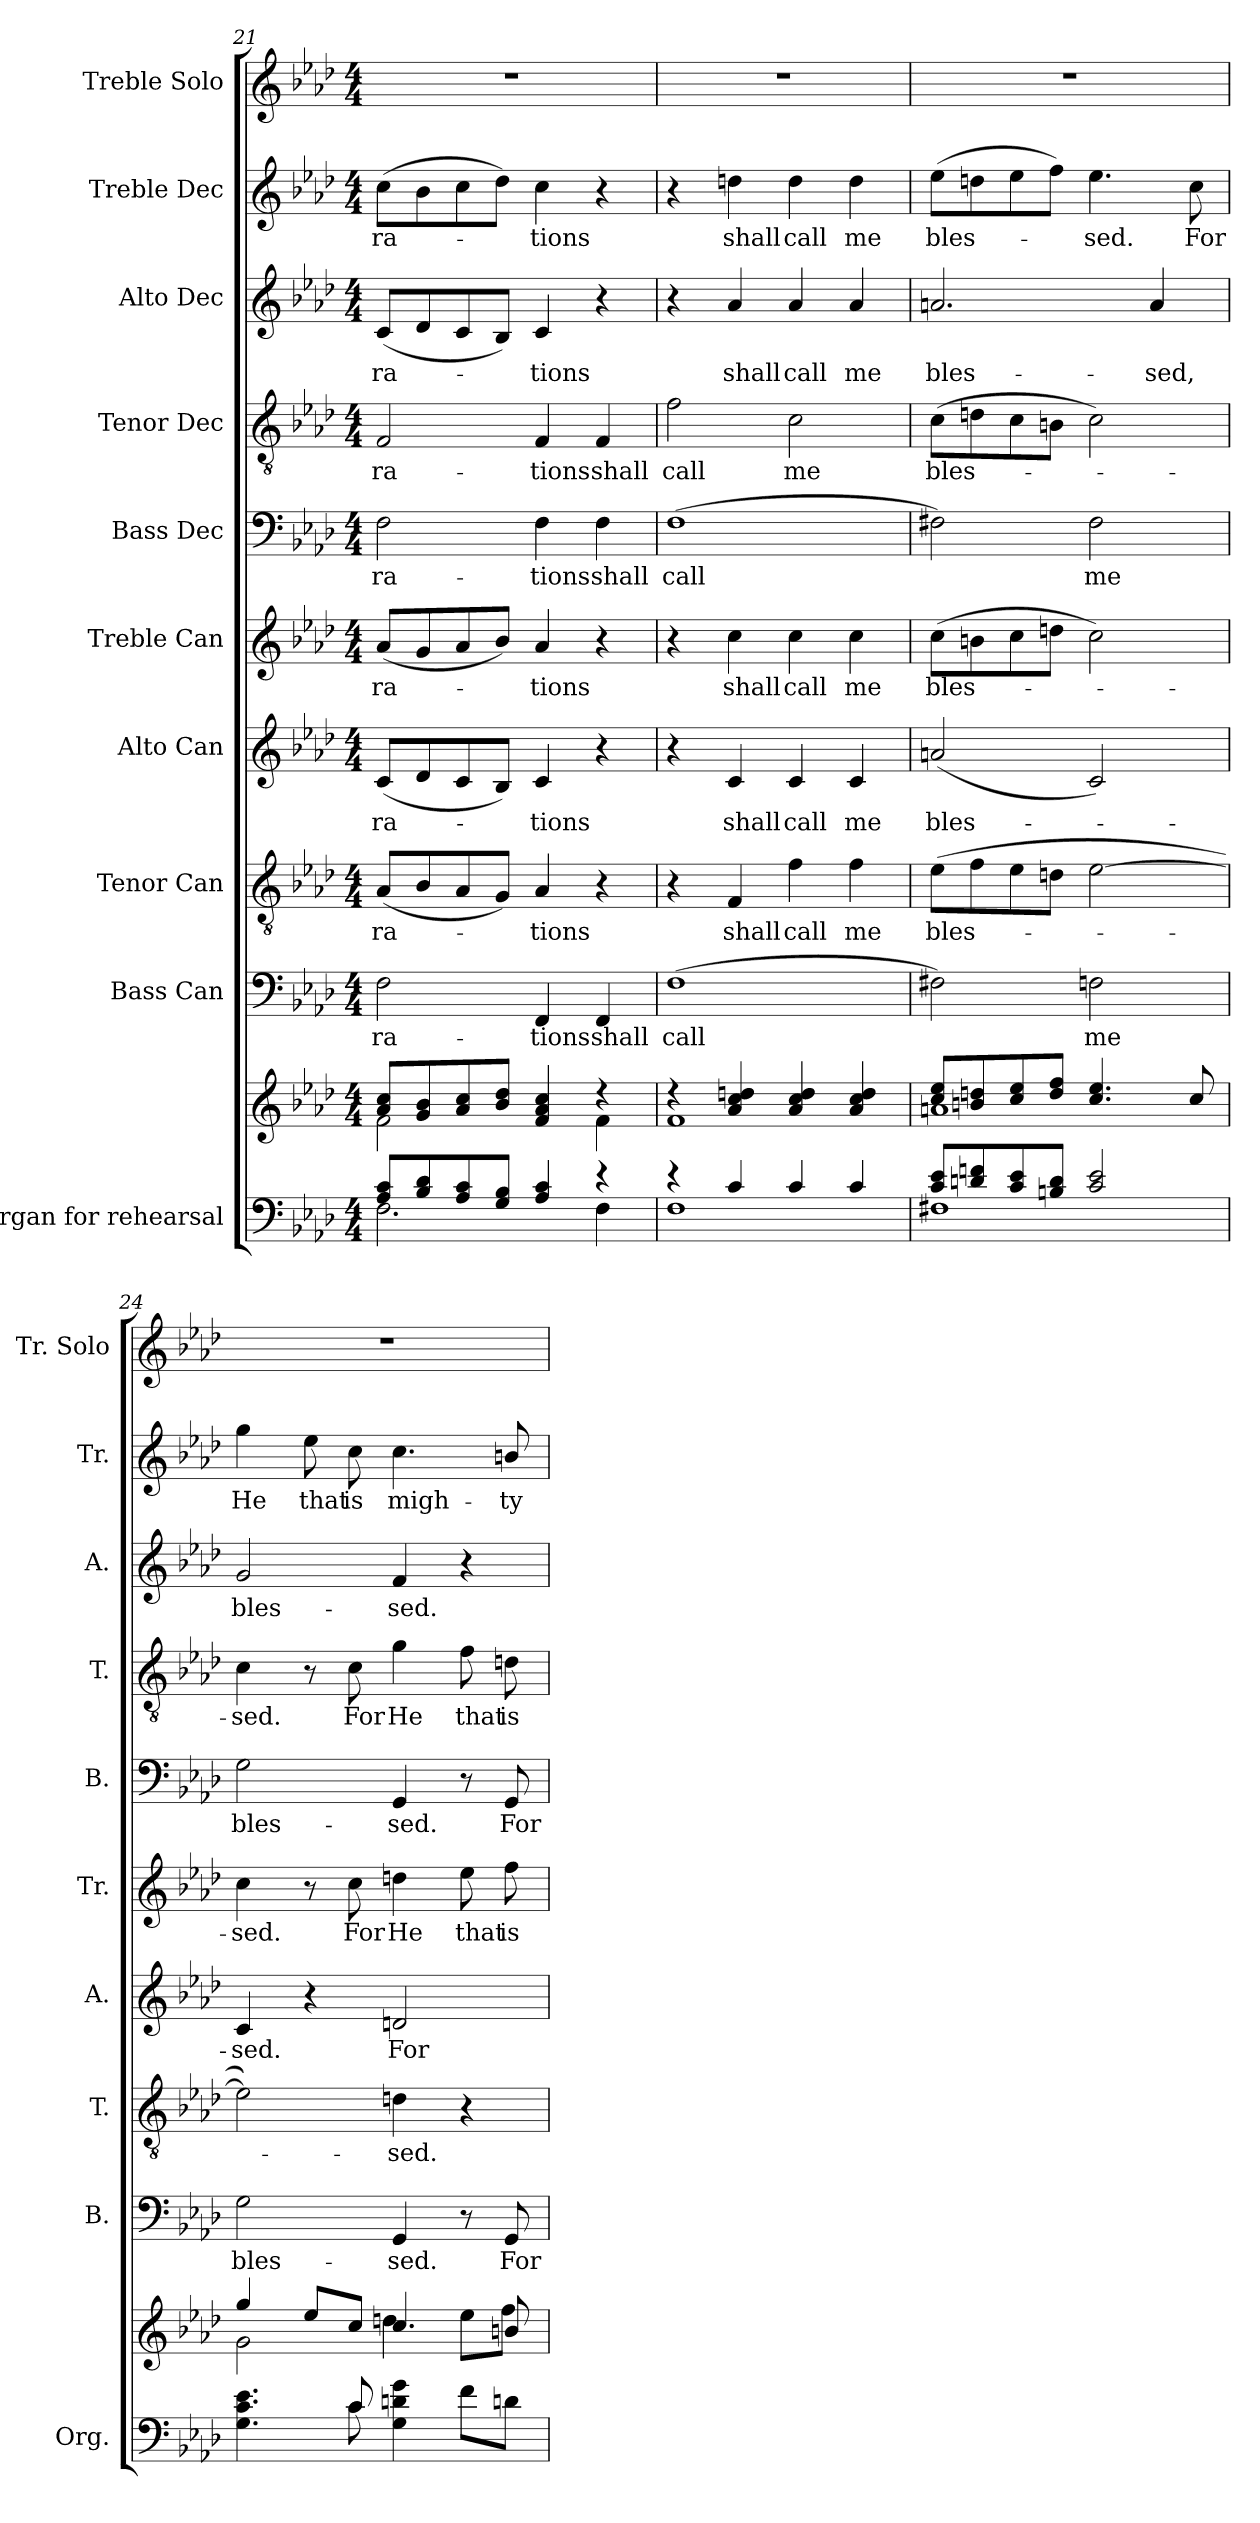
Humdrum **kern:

**kern	**kern	**kern	**text	**kern	**text	**kern	**text	**kern	**text	**kern	**text	**kern	**text	**kern	**text	**kern	**text	**kern
*part10	*part10	*part9	*part9	*part8	*part8	*part7	*part7	*part6	*part6	*part5	*part5	*part4	*part4	*part3	*part3	*part2	*part2	*part1
*staff11	*staff10	*staff9	*staff9	*staff8	*staff8	*staff7	*staff7	*staff6	*staff6	*staff5	*staff5	*staff4	*staff4	*staff3	*staff3	*staff2	*staff2	*staff1
*I"Organ for  rehearsal	*	*I"Bass Can	*	*I"Tenor Can	*	*I"Alto Can	*	*I"Treble Can	*	*I"Bass Dec	*	*I"Tenor Dec	*	*I"Alto Dec	*	*I"Treble Dec	*	*I"Treble Solo
*I'Org.	*	*I'B.	*	*I'T.	*	*I'A.	*	*I'Tr.	*	*I'B.	*	*I'T.	*	*I'A.	*	*I'Tr.	*	*I'Tr. Solo
*clefF4	*clefG2	*clefF4	*	*clefGv2	*	*clefG2	*	*clefG2	*	*clefF4	*	*clefGv2	*	*clefG2	*	*clefG2	*	*clefG2
*	*	*	*	*ITrd7c12	*	*	*	*	*	*	*	*ITrd7c12	*	*	*	*	*	*
*k[b-e-a-d-]	*k[b-e-a-d-]	*k[b-e-a-d-]	*	*k[b-e-a-d-]	*	*k[b-e-a-d-]	*	*k[b-e-a-d-]	*	*k[b-e-a-d-]	*	*k[b-e-a-d-]	*	*k[b-e-a-d-]	*	*k[b-e-a-d-]	*	*k[b-e-a-d-]
*A-:	*A-:	*A-:	*	*A-:	*	*A-:	*	*A-:	*	*A-:	*	*A-:	*	*A-:	*	*A-:	*	*A-:
*M4/4	*M4/4	*M4/4	*	*M4/4	*	*M4/4	*	*M4/4	*	*M4/4	*	*M4/4	*	*M4/4	*	*M4/4	*	*M4/4
=21	=21	=21	=21	=21	=21	=21	=21	=21	=21	=21	=21	=21	=21	=21	=21	=21	=21	=21
*^	*^	*	*	*	*	*	*	*	*	*	*	*	*	*	*	*	*	*
!	!	!	!	!	!LO:LY:b:color=#000000	!	!	!	!	!	!	!	!	!	!	!	!	!	!	!
!	!	!	!	!	!	!	!LO:LY:b:color=#000000	!	!	!	!	!	!	!	!	!	!	!	!	!
!	!	!	!	!	!	!	!	!	!LO:LY:b:color=#000000	!	!	!	!	!	!	!	!	!	!	!
!	!	!	!	!	!	!	!	!	!	!	!LO:LY:b:color=#000000	!	!	!	!	!	!	!	!	!
!	!	!	!	!	!	!	!	!	!	!	!	!	!LO:LY:b:color=#000000	!	!	!	!	!	!	!
!	!	!	!	!	!	!	!	!	!	!	!	!	!	!	!LO:LY:b:color=#000000	!	!	!	!	!
!	!	!	!	!	!	!	!	!	!	!	!	!	!	!	!	!	!LO:LY:b:color=#000000	!	!	!
!	!	!	!	!	!	!	!	!	!	!	!	!	!	!	!	!	!	!	!LO:LY:b:color=#000000	!
8A-i/ 8ciL	2.Fi\	8a-i/ 8cciL	2fi\	2Fi\	-ra-	(8AA-i/L	-ra-	(8ci/L	-ra-	(8a-i/L	-ra-	2Fi\	-ra-	2FFi/	-ra-	(8ci/L	-ra-	(8cci\L	-ra-	1r
8B-i/ 8d-i	.	8gi/ 8b-i	.	.	.	8BB-i/	.	8d-i/	.	8gi/	.	.	.	.	.	8d-i/	.	8b-i\	.	.
8A-i/ 8ci	.	8a-i/ 8cci	.	.	.	8AA-i/	.	8ci/	.	8a-i/	.	.	.	.	.	8ci/	.	8cci\	.	.
8Gi/ 8B-iJ	.	8b-i/ 8dd-iJ	.	.	.	8GGi/J)	.	8B-i/J)	.	8b-i/J)	.	.	.	.	.	8B-i/J)	.	8dd-i\J)	.	.
!	!	!	!	!	!LO:LY:b:color=#000000	!	!	!	!	!	!	!	!	!	!	!	!	!	!	!
!	!	!	!	!	!	!	!LO:LY:b:color=#000000	!	!	!	!	!	!	!	!	!	!	!	!	!
!	!	!	!	!	!	!	!	!	!LO:LY:b:color=#000000	!	!	!	!	!	!	!	!	!	!	!
!	!	!	!	!	!	!	!	!	!	!	!LO:LY:b:color=#000000	!	!	!	!	!	!	!	!	!
!	!	!	!	!	!	!	!	!	!	!	!	!	!LO:LY:b:color=#000000	!	!	!	!	!	!	!
!	!	!	!	!	!	!	!	!	!	!	!	!	!	!	!LO:LY:b:color=#000000	!	!	!	!	!
!	!	!	!	!	!	!	!	!	!	!	!	!	!	!	!	!	!LO:LY:b:color=#000000	!	!	!
!	!	!	!	!	!	!	!	!	!	!	!	!	!	!	!	!	!	!	!LO:LY:b:color=#000000	!
4A-i/ 4ci	.	4fi/ 4a-i 4cci	4ryy	4FFi/	-tions	4AA-i/	-tions	4ci/	-tions	4a-i/	-tions	4Fi\	-tions	4FFi/	-tions	4ci/	-tions	4cci\	-tions	.
!	!	!	!	!	!LO:LY:b:color=#000000	!	!	!	!	!	!	!	!	!	!	!	!	!	!	!
!	!	!	!	!	!	!	!	!	!	!	!	!	!LO:LY:b:color=#000000	!	!	!	!	!	!	!
!	!	!	!	!	!	!	!	!	!	!	!	!	!	!	!LO:LY:b:color=#000000	!	!	!	!	!
4r	4Fi\	4r	4fi\	4FFi/	shall	4r	.	4r	.	4r	.	4Fi\	shall	4FFi/	shall	4r	.	4r	.	.
=22	=22	=22	=22	=22	=22	=22	=22	=22	=22	=22	=22	=22	=22	=22	=22	=22	=22	=22	=22	=22
!	!	!	!	!	!LO:LY:b:color=#000000	!	!	!	!	!	!	!	!	!	!	!	!	!	!	!
!	!	!	!	!	!	!	!	!	!	!	!	!	!LO:LY:b:color=#000000	!	!	!	!	!	!	!
!	!	!	!	!	!	!	!	!	!	!	!	!	!	!	!LO:LY:b:color=#000000	!	!	!	!	!
4r	1Fi	4r	1fi	(1Fi	call	4r	.	4r	.	4r	.	(1Fi	call	2Fi\	call	4r	.	4r	.	1r
!	!	!	!	!	!	!	!LO:LY:b:color=#000000	!	!	!	!	!	!	!	!	!	!	!	!	!
!	!	!	!	!	!	!	!	!	!LO:LY:b:color=#000000	!	!	!	!	!	!	!	!	!	!	!
!	!	!	!	!	!	!	!	!	!	!	!LO:LY:b:color=#000000	!	!	!	!	!	!	!	!	!
!	!	!	!	!	!	!	!	!	!	!	!	!	!	!	!	!	!LO:LY:b:color=#000000	!	!	!
!	!	!	!	!	!	!	!	!	!	!	!	!	!	!	!	!	!	!	!LO:LY:b:color=#000000	!
4ci/	.	4a-i/ 4cci 4ddni	.	.	.	4FFi/	shall	4ci/	shall	4cci\	shall	.	.	.	.	4a-i/	shall	4ddni\	shall	.
!	!	!	!	!	!	!	!LO:LY:b:color=#000000	!	!	!	!	!	!	!	!	!	!	!	!	!
!	!	!	!	!	!	!	!	!	!LO:LY:b:color=#000000	!	!	!	!	!	!	!	!	!	!	!
!	!	!	!	!	!	!	!	!	!	!	!LO:LY:b:color=#000000	!	!	!	!	!	!	!	!	!
!	!	!	!	!	!	!	!	!	!	!	!	!	!	!	!LO:LY:b:color=#000000	!	!	!	!	!
!	!	!	!	!	!	!	!	!	!	!	!	!	!	!	!	!	!LO:LY:b:color=#000000	!	!	!
!	!	!	!	!	!	!	!	!	!	!	!	!	!	!	!	!	!	!	!LO:LY:b:color=#000000	!
4ci/	.	4a-i/ 4cci 4ddi	.	.	.	4Fi\	call	4ci/	call	4cci\	call	.	.	2Ci\	me	4a-i/	call	4ddi\	call	.
!	!	!	!	!	!	!	!LO:LY:b:color=#000000	!	!	!	!	!	!	!	!	!	!	!	!	!
!	!	!	!	!	!	!	!	!	!LO:LY:b:color=#000000	!	!	!	!	!	!	!	!	!	!	!
!	!	!	!	!	!	!	!	!	!	!	!LO:LY:b:color=#000000	!	!	!	!	!	!	!	!	!
!	!	!	!	!	!	!	!	!	!	!	!	!	!	!	!	!	!LO:LY:b:color=#000000	!	!	!
!	!	!	!	!	!	!	!	!	!	!	!	!	!	!	!	!	!	!	!LO:LY:b:color=#000000	!
4ci/	.	4a-i/ 4cci 4ddi	.	.	.	4Fi\	me	4ci/	me	4cci\	me	.	.	.	.	4a-i/	me	4ddi\	me	.
!!LO:PB:g=z
=23	=23	=23	=23	=23	=23	=23	=23	=23	=23	=23	=23	=23	=23	=23	=23	=23	=23	=23	=23	=23
!	!	!	!	!	!	!	!LO:LY:b:color=#000000	!	!	!	!	!	!	!	!	!	!	!	!	!
!	!	!	!	!	!	!	!	!	!LO:LY:b:color=#000000	!	!	!	!	!	!	!	!	!	!	!
!	!	!	!	!	!	!	!	!	!	!	!LO:LY:b:color=#000000	!	!	!	!	!	!	!	!	!
!	!	!	!	!	!	!	!	!	!	!	!	!	!	!	!LO:LY:b:color=#000000	!	!	!	!	!
!	!	!	!	!	!	!	!	!	!	!	!	!	!	!	!	!	!LO:LY:b:color=#000000	!	!	!
!	!	!	!	!	!	!	!	!	!	!	!	!	!	!	!	!	!	!	!LO:LY:b:color=#000000	!
8ci/ 8e-iL	1F#Xi	8cci/ 8ee-iL	1ani	2F#Xi\)	.	(8E-i\L	bles-	(2ani/	bles-	(8cci\L	bles-	2F#Xi\)	.	(8Ci\L	bles-	2.ani/	bles-	(8ee-i\L	bles-	1r
8dni/ 8fni	.	8bni/ 8ddni	.	.	.	8Fi\	.	.	.	8bni\	.	.	.	8Dni\	.	.	.	8ddni\	.	.
8ci/ 8e-i	.	8cci/ 8ee-i	.	.	.	8E-i\	.	.	.	8cci\	.	.	.	8Ci\	.	.	.	8ee-i\	.	.
8Bni/ 8diJ	.	8ddi/ 8ffiJ	.	.	.	8Dni\J	.	.	.	8ddni\J	.	.	.	8BBni\J	.	.	.	8ffi\J)	.	.
!	!	!	!	!	!LO:LY:b:color=#000000	!	!	!	!	!	!	!	!	!	!	!	!	!	!	!
!	!	!	!	!	!	!	!	!	!	!	!	!	!LO:LY:b:color=#000000	!	!	!	!	!	!	!
!	!	!	!	!	!	!	!	!	!	!	!	!	!	!	!	!	!	!	!LO:LY:b:color=#000000	!
2ci/ 2e-i	.	4.cci/ 4.ee-i	.	2Fni\	me	[2E-i\	.	2ci/)	.	2cci\)	.	2F#i\	me	2Ci\)	.	.	.	4.ee-i\	-sed.	.
!	!	!	!	!	!	!	!	!	!	!	!	!	!	!	!	!	!LO:LY:b:color=#000000	!	!	!
.	.	.	.	.	.	.	.	.	.	.	.	.	.	.	.	4ai/	-sed,	.	.	.
!	!	!	!	!	!	!	!	!	!	!	!	!	!	!	!	!	!	!	!LO:LY:b:color=#000000	!
.	.	8cci/	.	.	.	.	.	.	.	.	.	.	.	.	.	.	.	8cci\	For	.
=24	=24	=24	=24	=24	=24	=24	=24	=24	=24	=24	=24	=24	=24	=24	=24	=24	=24	=24	=24	=24
!	!	!	!	!	!LO:LY:b:color=#000000	!	!	!	!	!	!	!	!	!	!	!	!	!	!	!
!	!	!	!	!	!	!	!	!	!LO:LY:b:color=#000000	!	!	!	!	!	!	!	!	!	!	!
!	!	!	!	!	!	!	!	!	!	!	!LO:LY:b:color=#000000	!	!	!	!	!	!	!	!	!
!	!	!	!	!	!	!	!	!	!	!	!	!	!LO:LY:b:color=#000000	!	!	!	!	!	!	!
!	!	!	!	!	!	!	!	!	!	!	!	!	!	!	!LO:LY:b:color=#000000	!	!	!	!	!
!	!	!	!	!	!	!	!	!	!	!	!	!	!	!	!	!	!LO:LY:b:color=#000000	!	!	!
!	!	!	!	!	!	!	!	!	!	!	!	!	!	!	!	!	!	!	!LO:LY:b:color=#000000	!
4.Gi\ 4.ci 4.e-i	4.ryy	4ggi/	2gi\	2Gi\	bles-	2E-i\])	.	4ci/	-sed.	4cci\	-sed.	2Gi\	bles-	4Ci\	-sed.	2gi/	bles-	4ggi\	He	1r
!	!	!	!	!	!	!	!	!	!	!	!	!	!	!	!	!	!	!	!LO:LY:b:color=#000000	!
.	.	8ee-i/L	.	.	.	.	.	4r	.	8r	.	.	.	8r	.	.	.	8ee-i\	that	.
!	!	!	!	!	!	!	!	!	!	!	!LO:LY:b:color=#000000	!	!	!	!	!	!	!	!	!
!	!	!	!	!	!	!	!	!	!	!	!	!	!	!	!LO:LY:b:color=#000000	!	!	!	!	!
!	!	!	!	!	!	!	!	!	!	!	!	!	!	!	!	!	!	!	!LO:LY:b:color=#000000	!
8ci/	8ci\	8cci/J	.	.	.	.	.	.	.	8cci\	For	.	.	8Ci\	For	.	.	8cci\	is	.
!	!	!	!	!	!LO:LY:b:color=#000000	!	!	!	!	!	!	!	!	!	!	!	!	!	!	!
!	!	!	!	!	!	!	!LO:LY:b:color=#000000	!	!	!	!	!	!	!	!	!	!	!	!	!
!	!	!	!	!	!	!	!	!	!LO:LY:b:color=#000000	!	!	!	!	!	!	!	!	!	!	!
!	!	!	!	!	!	!	!	!	!	!	!LO:LY:b:color=#000000	!	!	!	!	!	!	!	!	!
!	!	!	!	!	!	!	!	!	!	!	!	!	!LO:LY:b:color=#000000	!	!	!	!	!	!	!
!	!	!	!	!	!	!	!	!	!	!	!	!	!	!	!LO:LY:b:color=#000000	!	!	!	!	!
!	!	!	!	!	!	!	!	!	!	!	!	!	!	!	!	!	!LO:LY:b:color=#000000	!	!	!
!	!	!	!	!	!	!	!	!	!	!	!	!	!	!	!	!	!	!	!LO:LY:b:color=#000000	!
4Gi\ 4dni 4gi	2ryy	4.cci/	4ddni\	4GGi/	-sed.	4Dni\	-sed.	2dni/	For	4ddni\	He	4GGi/	-sed.	4Gi\	He	4fi/	-sed.	4.cci\	migh-	.
!	!	!	!	!	!	!	!	!	!	!	!LO:LY:b:color=#000000	!	!	!	!	!	!	!	!	!
!	!	!	!	!	!	!	!	!	!	!	!	!	!	!	!LO:LY:b:color=#000000	!	!	!	!	!
8fi\L	.	.	8ee-i\L	8r	.	4r	.	.	.	8ee-i\	that	8r	.	8Fi\	that	4r	.	.	.	.
!	!	!	!	!	!LO:LY:b:color=#000000	!	!	!	!	!	!	!	!	!	!	!	!	!	!	!
!	!	!	!	!	!	!	!	!	!	!	!LO:LY:b:color=#000000	!	!	!	!	!	!	!	!	!
!	!	!	!	!	!	!	!	!	!	!	!	!	!LO:LY:b:color=#000000	!	!	!	!	!	!	!
!	!	!	!	!	!	!	!	!	!	!	!	!	!	!	!LO:LY:b:color=#000000	!	!	!	!	!
!	!	!	!	!	!	!	!	!	!	!	!	!	!	!	!	!	!	!	!LO:LY:b:color=#000000	!
8dni\J	.	8bni/	8ffi\J	8GGi/	For	.	.	.	.	8ffi\	is	8GGi/	For	8Dni\	is	.	.	8bni/	-ty	.
*v	*v	*	*	*	*	*	*	*	*	*	*	*	*	*	*	*	*	*	*	*
*	*v	*v	*	*	*	*	*	*	*	*	*	*	*	*	*	*	*	*	*
=	=	=	=	=	=	=	=	=	=	=	=	=	=	=	=	=	=	=
*-	*-	*-	*-	*-	*-	*-	*-	*-	*-	*-	*-	*-	*-	*-	*-	*-	*-	*-
